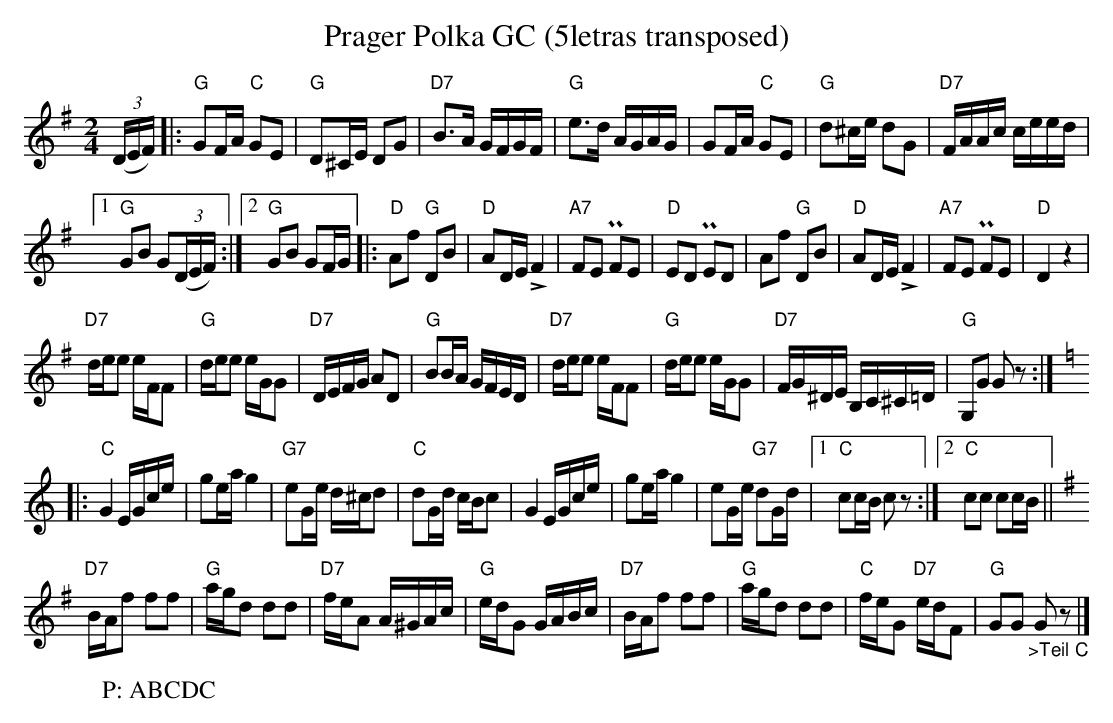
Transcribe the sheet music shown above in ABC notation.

X:1
T:Prager Polka GC (5letras transposed)
M:2/4
L:1/16
K:G transpose=3 %%MIDI gchordon
((3DEF) |: "G"G2FA "C"G2E2 | "G"D2^CE D2G2 | "D7"B3A GFGF | "G"e3d AGAG | G2FA "C"G2E2 | "G"d2^ce d2G2 | "D7"FAAc ceed |1
"G"G2B2 G2((3DEF) :|2 "G"G2B2 G2FG |: "D"A2f2 "G"D2B2 | "D"A2DE !>!F4 | "A7"F2E2 PF2E2 | "D"E2D2 PE2D2 | A2f2 "G"D2B2 | "D"A2DE !>!F4 | "A7"F2E2 PF2E2 | "D"D4z4 |
"D7"dee2 eFF2 | "G"dee2 eGG2 | "D7"DEFG A2D2 | "G"B2BA GFED | "D7"dee2 eFF2 | "G"dee2 eGG2 | "D7"FG^DE B,C^C=D | "G"G,2G2 G2z2 :| [K:C]
|: "C"G4 EGce | g2ea g4 | "G7"e2Ge d^cd2 | "C"d2Gd cBc2 | G4 EGce | g2ea g4 | e2Ge "G7"d2Gd |1 "C"c2cB c2z2 :|2 "C"c2c2 c2cB || [K:G]
"D7"BAf2 f2f2 | "G"agd2 d2d2 | "D7"feA2 A^GAc | "G"edG2 GABc | "D7"BAf2 f2f2 | "G"agd2 d2d2 | "C"feG2 "D7"edF2 | "G"G2G2 "_>Teil C"G2z2 |]
W:P: ABCDC
